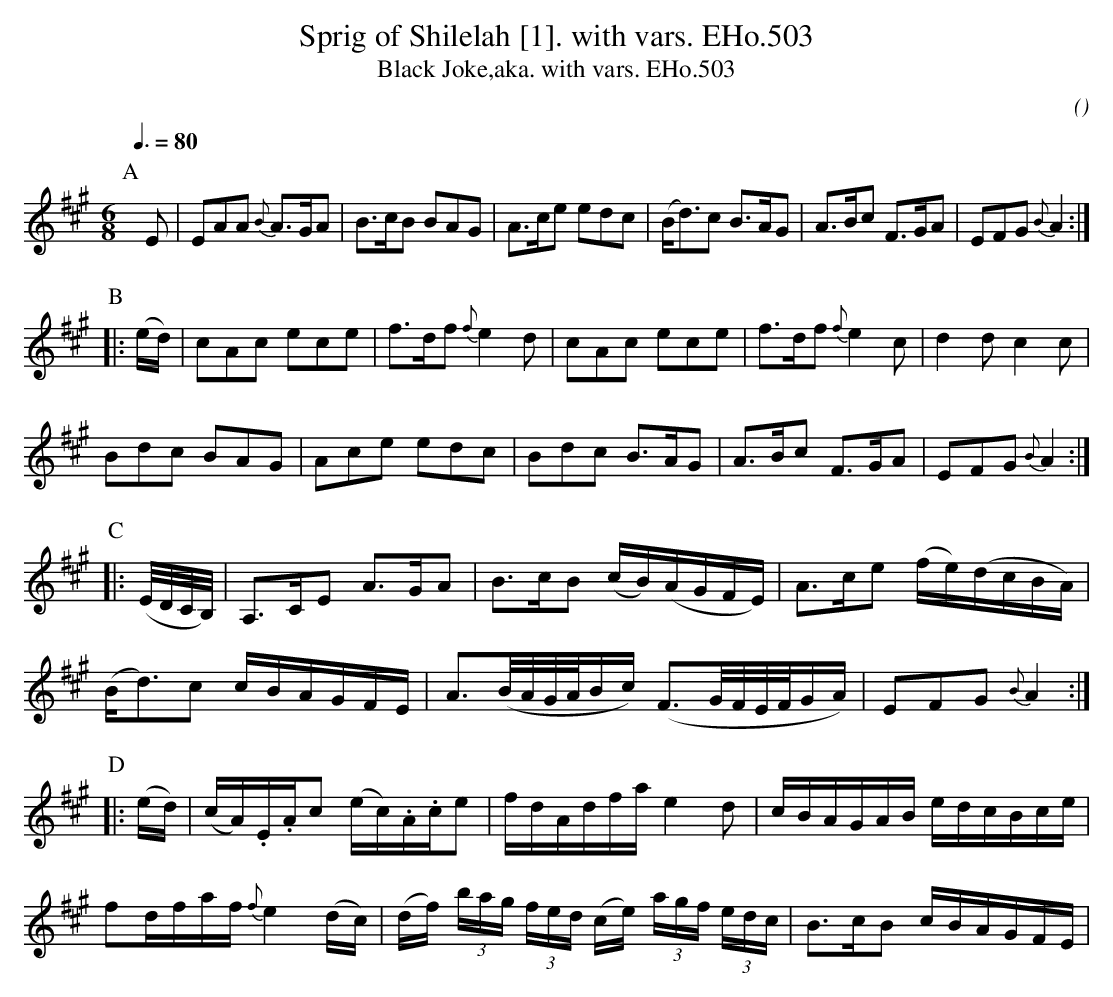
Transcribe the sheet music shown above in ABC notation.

X:1
T:Sprig of Shilelah [1]. with vars. EHo.503
T:Black Joke,aka. with vars. EHo.503
M:6/8
L:1/8
Q:3/8=80
C:
O:
K:A
P:A
yE | EAA {B}A>GA | B>cB BAG | A>ce edc | (B<d)c B>AG | A>Bc F>GA | EFG {B}A2 :|
P:B
|: (e/d/) | cAc ece | f>df {f}e2d | cAc ece | f>df {f}e2c | d2d c2c |
Bdc BAG | Ace edc | Bdc B>AG | A>Bc F>GA | EFG {B}A2 :|
P:C
|:(E//D//C//B,//) | A,>CE A>GA | B>cB (c/B/)(A/G/F/E/) | A>ce (f/e/)(d/c/B/A/) |
(B<d)c c/B/A/G/F/E/ | A3/(B//A//G//A//B/c/) (F3/G//F//E//F//G/A/) | EFG{B}A2 :|
P:D
|: (e/d/) | (c/A/).E/.A/c (e/c/).A/.c/e | f/d/A/d/f/a/ e2d | c/B/A/G/A/B/ e/d/c/B/c/e/ |
fd/f/a/f/ {f}e2 (d/c/) | (d/f/) (3b/a/g/ (3f/e/d/ (c/e/) (3a/g/f/ (3e/d/c/ | B>cB c/B/A/G/F/E/ |
